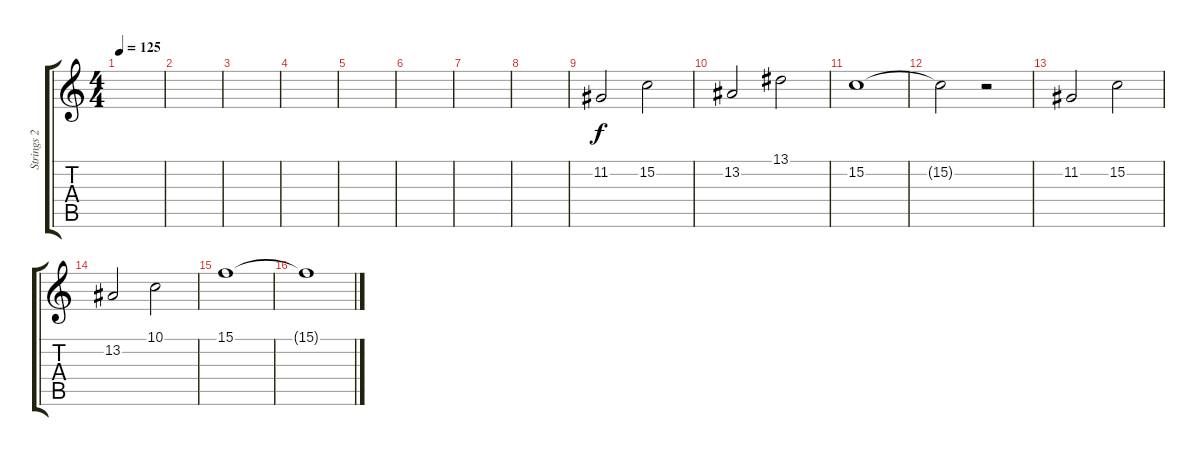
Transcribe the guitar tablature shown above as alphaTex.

\track ("Strings 2" "Strings 2") {instrument stringensemble1}
\staff {score tabs}
\tuning (D4 A3 F3 C3 G2 D2) {hide}
\ts (4 4)
\tempo 125
\clef g2
\ks c
|
|
|
|
|
|
|
|
11.2.2 15.2.2 |
13.2.2 13.1.2 |
15.2.1 |
15.2{t}.2 r.2 |
11.2.2 15.2.2 |
13.2.2 10.1.2 |
15.1.1 |
15.1{t}.1
